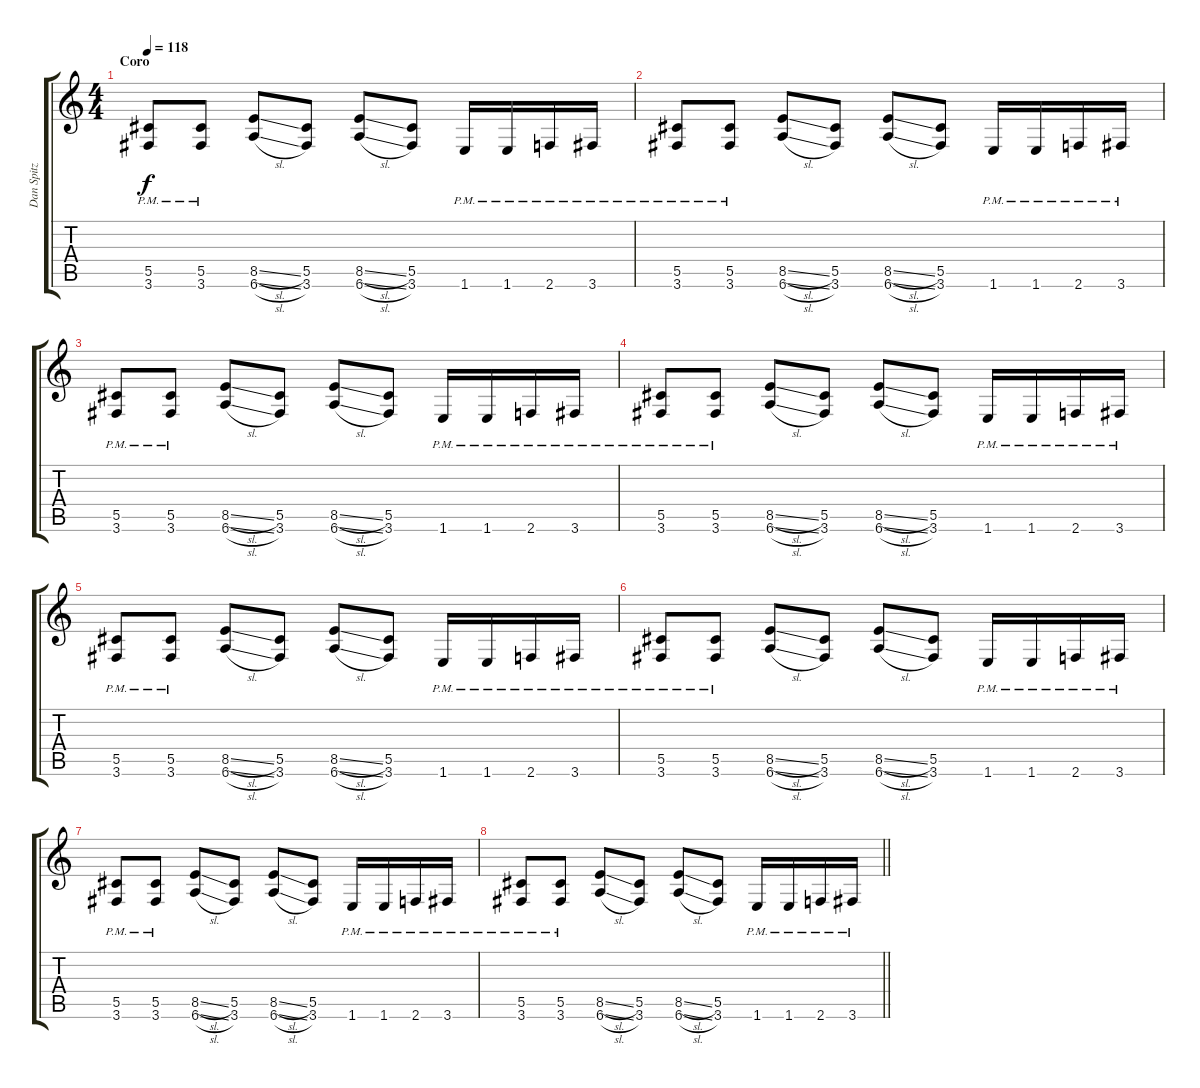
\track ("Dan Spitz" "Dan Spitz") {instrument distortionguitar}
\staff {score tabs}
\tuning (Eb4 Bb3 Gb3 Db3 Ab2 Eb2) {hide}
\ts (4 4)
\section ("" "Coro")
\tempo 118
\clef g2
\ks c
(5.5{pm} 3.6{pm}).8{dy f} (5.5{pm} 3.6{pm}).8 (8.5{sl} 6.6{sl}).8 (5.5 3.6).8 (8.5{sl} 6.6{sl}).8 (5.5 3.6).8 1.6{pm}.16 1.6{pm}.16 2.6{pm}.16 3.6{pm}.16 |
(5.5{pm} 3.6{pm}).8 (5.5{pm} 3.6{pm}).8 (8.5{sl} 6.6{sl}).8 (5.5 3.6).8 (8.5{sl} 6.6{sl}).8 (5.5 3.6).8 1.6{pm}.16 1.6{pm}.16 2.6{pm}.16 3.6{pm}.16 |
(5.5{pm} 3.6{pm}).8 (5.5{pm} 3.6{pm}).8 (8.5{sl} 6.6{sl}).8 (5.5 3.6).8 (8.5{sl} 6.6{sl}).8 (5.5 3.6).8 1.6{pm}.16 1.6{pm}.16 2.6{pm}.16 3.6{pm}.16 |
(5.5{pm} 3.6{pm}).8 (5.5{pm} 3.6{pm}).8 (8.5{sl} 6.6{sl}).8 (5.5 3.6).8 (8.5{sl} 6.6{sl}).8 (5.5 3.6).8 1.6{pm}.16 1.6{pm}.16 2.6{pm}.16 3.6{pm}.16 |
(5.5{pm} 3.6{pm}).8 (5.5{pm} 3.6{pm}).8 (8.5{sl} 6.6{sl}).8 (5.5 3.6).8 (8.5{sl} 6.6{sl}).8 (5.5 3.6).8 1.6{pm}.16 1.6{pm}.16 2.6{pm}.16 3.6{pm}.16 |
(5.5{pm} 3.6{pm}).8 (5.5{pm} 3.6{pm}).8 (8.5{sl} 6.6{sl}).8 (5.5 3.6).8 (8.5{sl} 6.6{sl}).8 (5.5 3.6).8 1.6{pm}.16 1.6{pm}.16 2.6{pm}.16 3.6{pm}.16 |
(5.5{pm} 3.6{pm}).8 (5.5{pm} 3.6{pm}).8 (8.5{sl} 6.6{sl}).8 (5.5 3.6).8 (8.5{sl} 6.6{sl}).8 (5.5 3.6).8 1.6{pm}.16 1.6{pm}.16 2.6{pm}.16 3.6{pm}.16 |
\barLineRight lightlight
(5.5{pm} 3.6{pm}).8 (5.5{pm} 3.6{pm}).8 (8.5{sl} 6.6{sl}).8 (5.5 3.6).8 (8.5{sl} 6.6{sl}).8 (5.5 3.6).8 1.6{pm}.16 1.6{pm}.16 2.6{pm}.16 3.6{pm}.16
